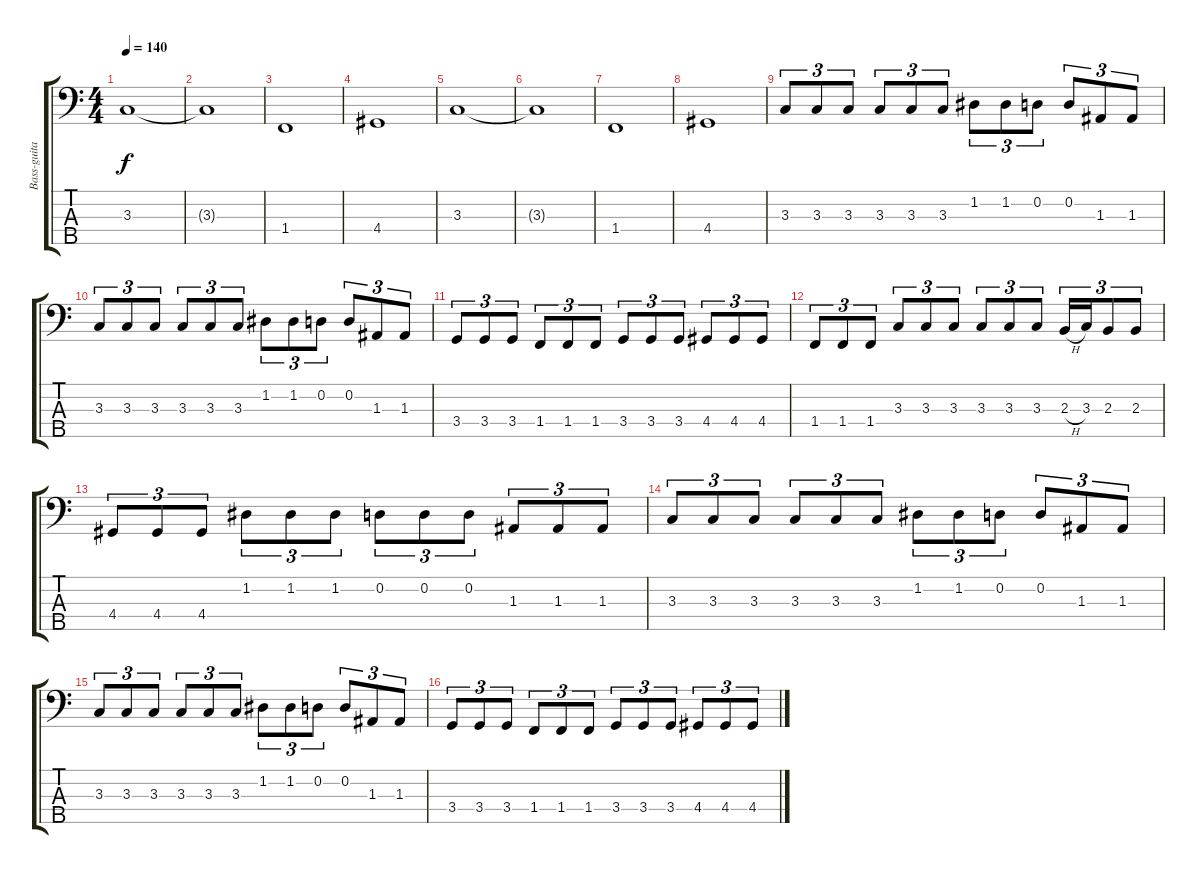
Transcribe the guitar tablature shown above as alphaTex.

\track ("Bass-guitar - Vortex" "Bass-guita") {instrument electricbassfinger}
\staff {score tabs}
\tuning (G2 D2 A1 E1 B0) {hide}
\ts (4 4)
\tempo 140
\clef f4
\ks c
3.3.1{dy f} |
3.3{t}.1 |
1.4.1 |
4.4.1 |
3.3.1 |
3.3{t}.1 |
1.4.1 |
4.4.1 |
3.3.8{tu (3 2)} 3.3.8{tu (3 2)} 3.3.8{tu (3 2)} 3.3.8{tu (3 2)} 3.3.8{tu (3 2)} 3.3.8{tu (3 2)} 1.2.8{tu (3 2)} 1.2.8{tu (3 2)} 0.2.8{tu (3 2)} 0.2.8{tu (3 2)} 1.3.8{tu (3 2)} 1.3.8{tu (3 2)} |
3.3.8{tu (3 2)} 3.3.8{tu (3 2)} 3.3.8{tu (3 2)} 3.3.8{tu (3 2)} 3.3.8{tu (3 2)} 3.3.8{tu (3 2)} 1.2.8{tu (3 2)} 1.2.8{tu (3 2)} 0.2.8{tu (3 2)} 0.2.8{tu (3 2)} 1.3.8{tu (3 2)} 1.3.8{tu (3 2)} |
3.4.8{tu (3 2)} 3.4.8{tu (3 2)} 3.4.8{tu (3 2)} 1.4.8{tu (3 2)} 1.4.8{tu (3 2)} 1.4.8{tu (3 2)} 3.4.8{tu (3 2)} 3.4.8{tu (3 2)} 3.4.8{tu (3 2)} 4.4.8{tu (3 2)} 4.4.8{tu (3 2)} 4.4.8{tu (3 2)} |
1.4.8{tu (3 2)} 1.4.8{tu (3 2)} 1.4.8{tu (3 2)} 3.3.8{tu (3 2)} 3.3.8{tu (3 2)} 3.3.8{tu (3 2)} 3.3.8{tu (3 2)} 3.3.8{tu (3 2)} 3.3.8{tu (3 2)} 2.3{h}.16{tu (3 2)} 3.3.16{tu (3 2)} 2.3.8{tu (3 2)} 2.3.8{tu (3 2)} |
4.4.8{tu (3 2)} 4.4.8{tu (3 2)} 4.4.8{tu (3 2)} 1.2.8{tu (3 2)} 1.2.8{tu (3 2)} 1.2.8{tu (3 2)} 0.2.8{tu (3 2)} 0.2.8{tu (3 2)} 0.2.8{tu (3 2)} 1.3.8{tu (3 2)} 1.3.8{tu (3 2)} 1.3.8{tu (3 2)} |
3.3.8{tu (3 2)} 3.3.8{tu (3 2)} 3.3.8{tu (3 2)} 3.3.8{tu (3 2)} 3.3.8{tu (3 2)} 3.3.8{tu (3 2)} 1.2.8{tu (3 2)} 1.2.8{tu (3 2)} 0.2.8{tu (3 2)} 0.2.8{tu (3 2)} 1.3.8{tu (3 2)} 1.3.8{tu (3 2)} |
3.3.8{tu (3 2)} 3.3.8{tu (3 2)} 3.3.8{tu (3 2)} 3.3.8{tu (3 2)} 3.3.8{tu (3 2)} 3.3.8{tu (3 2)} 1.2.8{tu (3 2)} 1.2.8{tu (3 2)} 0.2.8{tu (3 2)} 0.2.8{tu (3 2)} 1.3.8{tu (3 2)} 1.3.8{tu (3 2)} |
3.4.8{tu (3 2)} 3.4.8{tu (3 2)} 3.4.8{tu (3 2)} 1.4.8{tu (3 2)} 1.4.8{tu (3 2)} 1.4.8{tu (3 2)} 3.4.8{tu (3 2)} 3.4.8{tu (3 2)} 3.4.8{tu (3 2)} 4.4.8{tu (3 2)} 4.4.8{tu (3 2)} 4.4.8{tu (3 2)}
